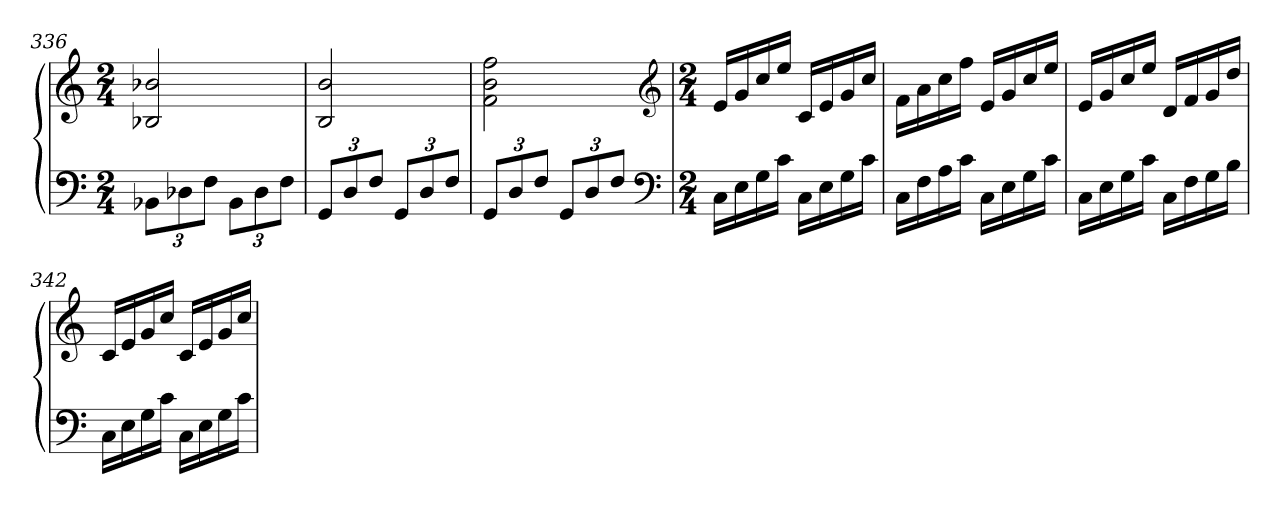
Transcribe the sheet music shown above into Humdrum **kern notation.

**kern	**kern
*part1	*part1
*staff2	*staff1
*clefF4	*clefG2
*k[]	*k[]
*C:	*C:
*M2/4	*M2/4
=336	=336
12BB-XL	2B-X 2b-X
12D-X	.
12FJ	.
12BB-L	.
12D-	.
12FJ	.
=337	=337
12GGL	2B 2b
12D	.
12FJ	.
12GGL	.
12D	.
12FJ	.
=338	=338
12GGL	2f 2b 2ff
12D	.
12FJ	.
12GGL	.
12D	.
12FJ	.
*clefF4	*clefG2
*k[]	*k[]
*C:	*C:
=339	=339
*M2/4	*M2/4
16CLL	16eLL
16E	16g
16G	16cc
16cJJ	16eeJJ
16CLL	16cLL
16E	16e
16G	16g
16cJJ	16ccJJ
=340	=340
16CLL	16fLL
16F	16a
16A	16cc
16cJJ	16ffJJ
16CLL	16eLL
16E	16g
16G	16cc
16cJJ	16eeJJ
=341	=341
16CLL	16eLL
16E	16g
16G	16cc
16cJJ	16eeJJ
16CLL	16dLL
16F	16f
16G	16g
16BJJ	16ddJJ
=342	=342
16CLL	16cLL
16E	16e
16G	16g
16cJJ	16ccJJ
16CLL	16cLL
16E	16e
16G	16g
16cJJ	16ccJJ
=	=
*-	*-
